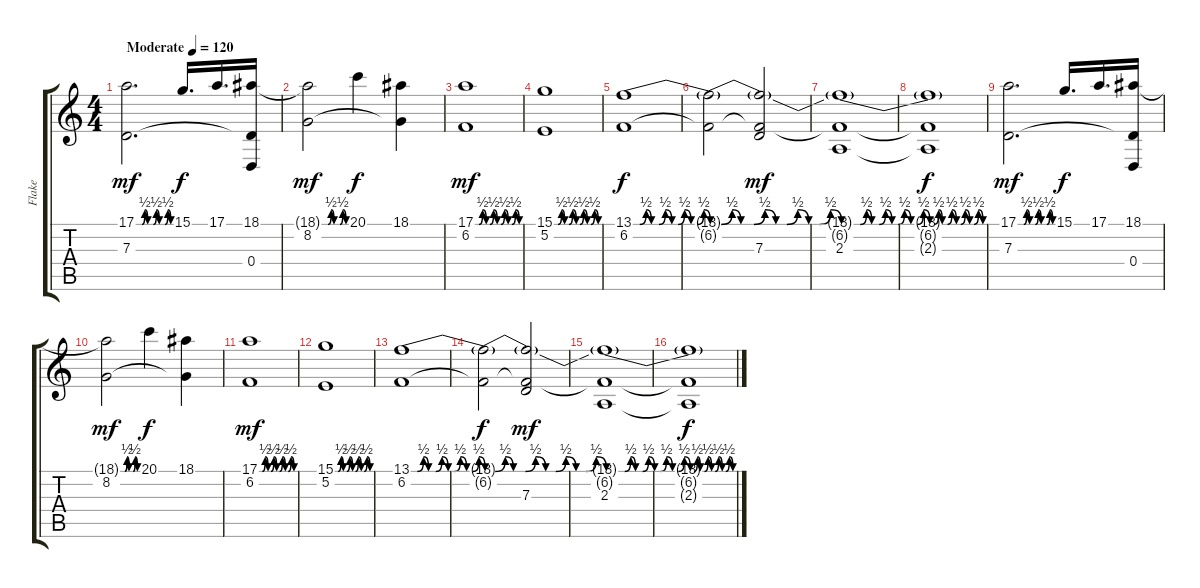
\track ("Flake" "Flake") {instrument percussiveorgan}
\staff {score tabs}
\tuning (E4 B3 G3 D3 A2 E2) {hide}
\ts (4 4)
\tempo (120 "Moderate")
\clef g2
\ks c
(17.1{be (custom 0 0 10 0 15 2 20 0 30 0 35 2 40 0 50 0 55 2 60 0)} 7.3).2{d dy mf instrument percussiveorgan} 15.1.16{d dy f} 17.1.16{d} (18.1 7.3{t} 0.4).16 |
(18.1{be (custom 0 0 15 0 23 2 30 0 45 0 52 2 60 0) t} 8.2).2{dy mf} 20.1.4{dy f} (18.1 8.2{t}).4 |
(17.1{be (custom 0 0 5 0 10 2 15 0 20 0 25 2 30 0 35 0 40 2 45 0 50 0 55 2 60 0)} 6.2).1{dy mf} |
(15.1{be (custom 0 0 5 0 10 2 14 0 20 0 25 2 30 0 35 0 40 2 45 0 50 0 55 2 60 0)} 5.2).1 |
(13.1{be (custom 0 0 5 0 10 2 14 0 20 0 25 2 30 0 35 0 40 2 45 0 50 0 55 2 60 0)} 6.2).1{dy f} |
(13.1{be (custom 0 0 5 0 10 2 14 0 20 0 25 2 30 0 35 0 40 2 45 0 50 0 55 2 60 0) t} 6.2{t}).2 (13.1{t} 6.2{t} 7.3).2{dy mf} |
(13.1{be (custom 0 0 5 0 10 2 14 0 20 0 25 2 30 0 35 0 40 2 45 0 50 0 55 2 60 0) t} 6.2{t} 2.3).1 |
(13.1{be (custom 0 0 5 0 10 2 14 0 20 0 25 2 30 0 35 0 40 2 45 0 50 0 55 2 60 0) t} 6.2{t} 2.3{t}).1{dy f} |
(17.1{be (custom 0 0 10 0 15 2 20 0 30 0 35 2 40 0 50 0 55 2 60 0)} 7.3).2{d dy mf} 15.1.16{d dy f} 17.1.16{d} (18.1 7.3{t} 0.4).16 |
(18.1{be (custom 0 0 15 0 23 2 30 0 45 0 52 2 60 0) t} 8.2).2{dy mf} 20.1.4{dy f} (18.1 8.2{t}).4 |
(17.1{be (custom 0 0 5 0 10 2 15 0 20 0 25 2 30 0 35 0 40 2 45 0 50 0 55 2 60 0)} 6.2).1{dy mf} |
(15.1{be (custom 0 0 5 0 10 2 14 0 20 0 25 2 30 0 35 0 40 2 45 0 50 0 55 2 60 0)} 5.2).1 |
(13.1{be (custom 0 0 5 0 10 2 14 0 20 0 25 2 30 0 35 0 40 2 45 0 50 0 55 2 60 0)} 6.2).1 |
(13.1{be (custom 0 0 5 0 10 2 14 0 20 0 25 2 30 0 35 0 40 2 45 0 50 0 55 2 60 0) t} 6.2{t}).2{dy f} (13.1{t} 6.2{t} 7.3).2{dy mf} |
(13.1{be (custom 0 0 5 0 10 2 14 0 20 0 25 2 30 0 35 0 40 2 45 0 50 0 55 2 60 0) t} 6.2{t} 2.3).1 |
(13.1{be (custom 0 0 5 0 10 2 14 0 20 0 25 2 30 0 35 0 40 2 45 0 50 0 55 2 60 0) t} 6.2{t} 2.3{t}).1{dy f}
